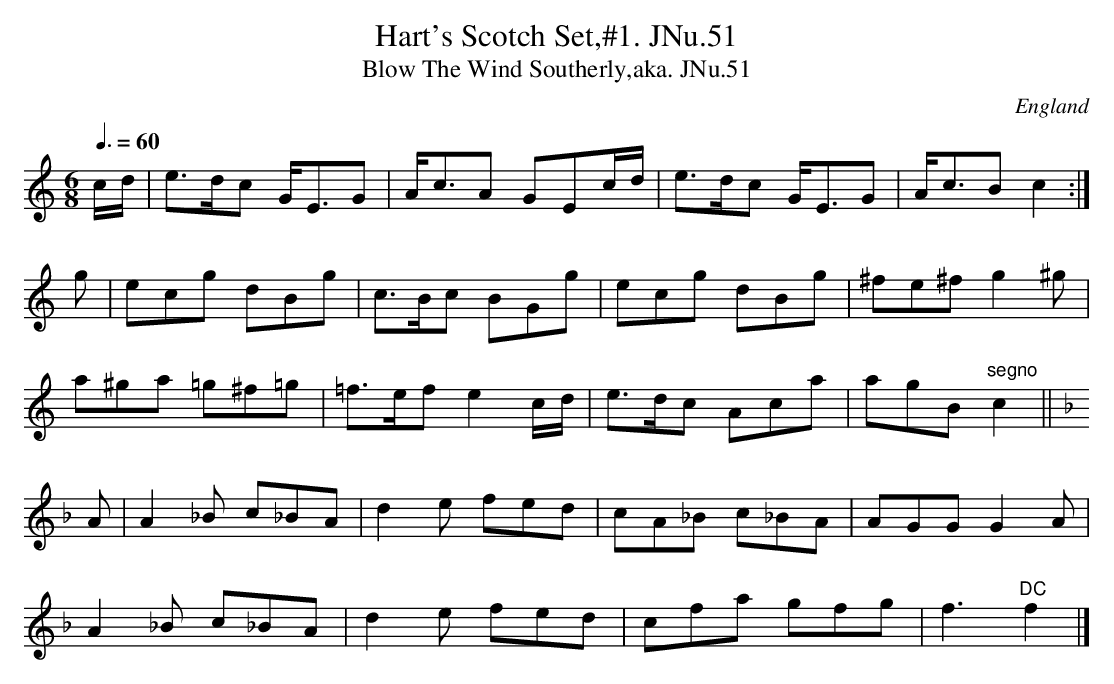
X:1
T:Hart's Scotch Set,#1. JNu.51
T:Blow The Wind Southerly,aka. JNu.51
M:6/8
L:1/8
Q:3/8=60
O:England
K:C major
c/d/|e>dc G<EG|A<cA GEc/d/|e>dc G<EG|A<cB c2:|!
g|ecg dBg|c>Bc BGg|ecg dBg|^fe^f g2^g|!
a^ga =g^f=g|=f>ef e2c/d/|e>dc Aca|agB"segno" c2||!
K:F
A|A2_B c_BA|d2e fed|cA_B c_BA|AGG G2A|!
A2_B c_BA|d2e fed|cfa gfg|f3"DC" f2|]
